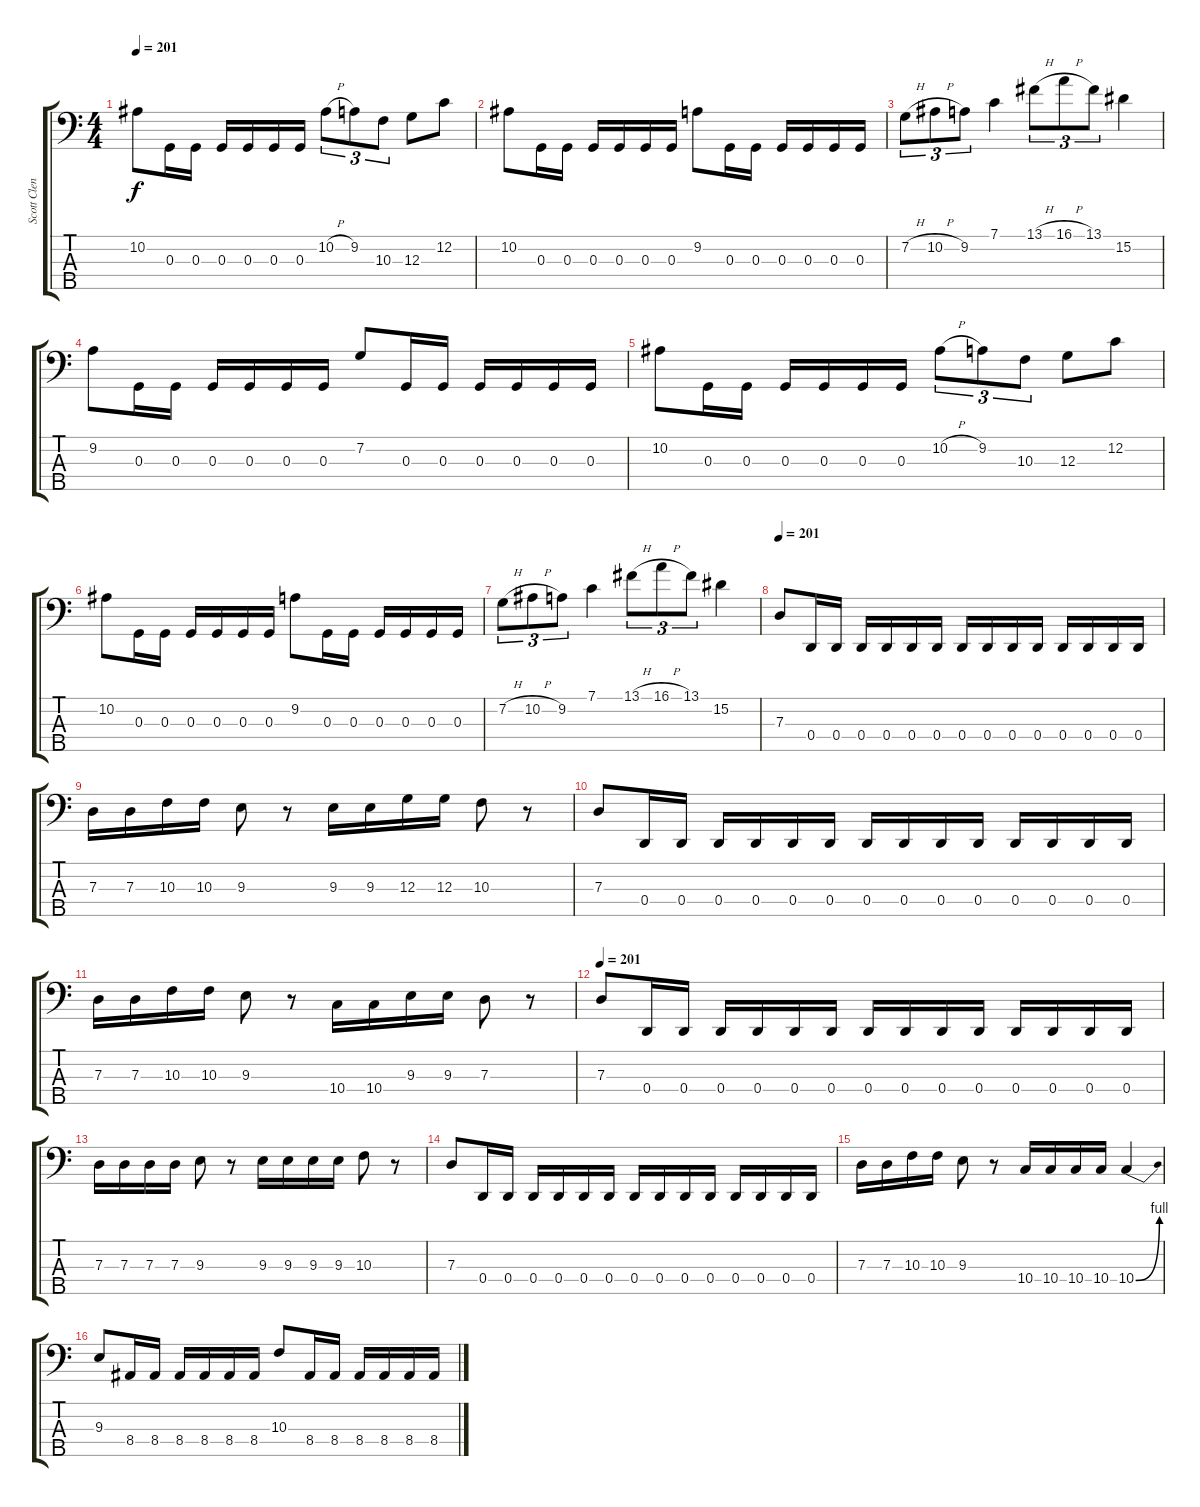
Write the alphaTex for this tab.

\track ("Scott Clendenin " "Scott Clen") {instrument electricbasspick}
\staff {score tabs}
\tuning (F2 C2 G1 D1 A0) {hide}
\ts (4 4)
\tempo 201
\clef f4
\ks c
10.2.8{dy f} 0.3.16 0.3.16 0.3.16 0.3.16 0.3.16 0.3.16 10.2{h}.8{tu (3 2)} 9.2.8{tu (3 2)} 10.3.8{tu (3 2)} 12.3.8 12.2.8 |
10.2.8 0.3.16 0.3.16 0.3.16 0.3.16 0.3.16 0.3.16 9.2.8 0.3.16 0.3.16 0.3.16 0.3.16 0.3.16 0.3.16 |
7.2{h}.8{tu (3 2)} 10.2{h}.8{tu (3 2)} 9.2.8{tu (3 2)} 7.1.4 13.1{h}.8{tu (3 2)} 16.1{h}.8{tu (3 2)} 13.1.8{tu (3 2)} 15.2.4 |
9.2.8 0.3.16 0.3.16 0.3.16 0.3.16 0.3.16 0.3.16 7.2.8 0.3.16 0.3.16 0.3.16 0.3.16 0.3.16 0.3.16 |
10.2.8 0.3.16 0.3.16 0.3.16 0.3.16 0.3.16 0.3.16 10.2{h}.8{tu (3 2)} 9.2.8{tu (3 2)} 10.3.8{tu (3 2)} 12.3.8 12.2.8 |
10.2.8 0.3.16 0.3.16 0.3.16 0.3.16 0.3.16 0.3.16 9.2.8 0.3.16 0.3.16 0.3.16 0.3.16 0.3.16 0.3.16 |
7.2{h}.8{tu (3 2)} 10.2{h}.8{tu (3 2)} 9.2.8{tu (3 2)} 7.1.4 13.1{h}.8{tu (3 2)} 16.1{h}.8{tu (3 2)} 13.1.8{tu (3 2)} 15.2.4 |
\tempo 201
7.3.8 0.4.16 0.4.16 0.4.16 0.4.16 0.4.16 0.4.16 0.4.16 0.4.16 0.4.16 0.4.16 0.4.16 0.4.16 0.4.16 0.4.16 |
7.3.16 7.3.16 10.3.16 10.3.16 9.3.8 r.8 9.3.16 9.3.16 12.3.16 12.3.16 10.3.8 r.8 |
7.3.8 0.4.16 0.4.16 0.4.16 0.4.16 0.4.16 0.4.16 0.4.16 0.4.16 0.4.16 0.4.16 0.4.16 0.4.16 0.4.16 0.4.16 |
7.3.16 7.3.16 10.3.16 10.3.16 9.3.8 r.8 10.4.16 10.4.16 9.3.16 9.3.16 7.3.8 r.8 |
\tempo 201
7.3.8 0.4.16 0.4.16 0.4.16 0.4.16 0.4.16 0.4.16 0.4.16 0.4.16 0.4.16 0.4.16 0.4.16 0.4.16 0.4.16 0.4.16 |
7.3.16 7.3.16 7.3.16 7.3.16 9.3.8 r.8 9.3.16 9.3.16 9.3.16 9.3.16 10.3.8 r.8 |
7.3.8 0.4.16 0.4.16 0.4.16 0.4.16 0.4.16 0.4.16 0.4.16 0.4.16 0.4.16 0.4.16 0.4.16 0.4.16 0.4.16 0.4.16 |
7.3.16 7.3.16 10.3.16 10.3.16 9.3.8 r.8 10.4.16 10.4.16 10.4.16 10.4.16 10.4{be (bend 0 0 60 4)}.4 |
9.3.8 8.4.16 8.4.16 8.4.16 8.4.16 8.4.16 8.4.16 10.3.8 8.4.16 8.4.16 8.4.16 8.4.16 8.4.16 8.4.16
